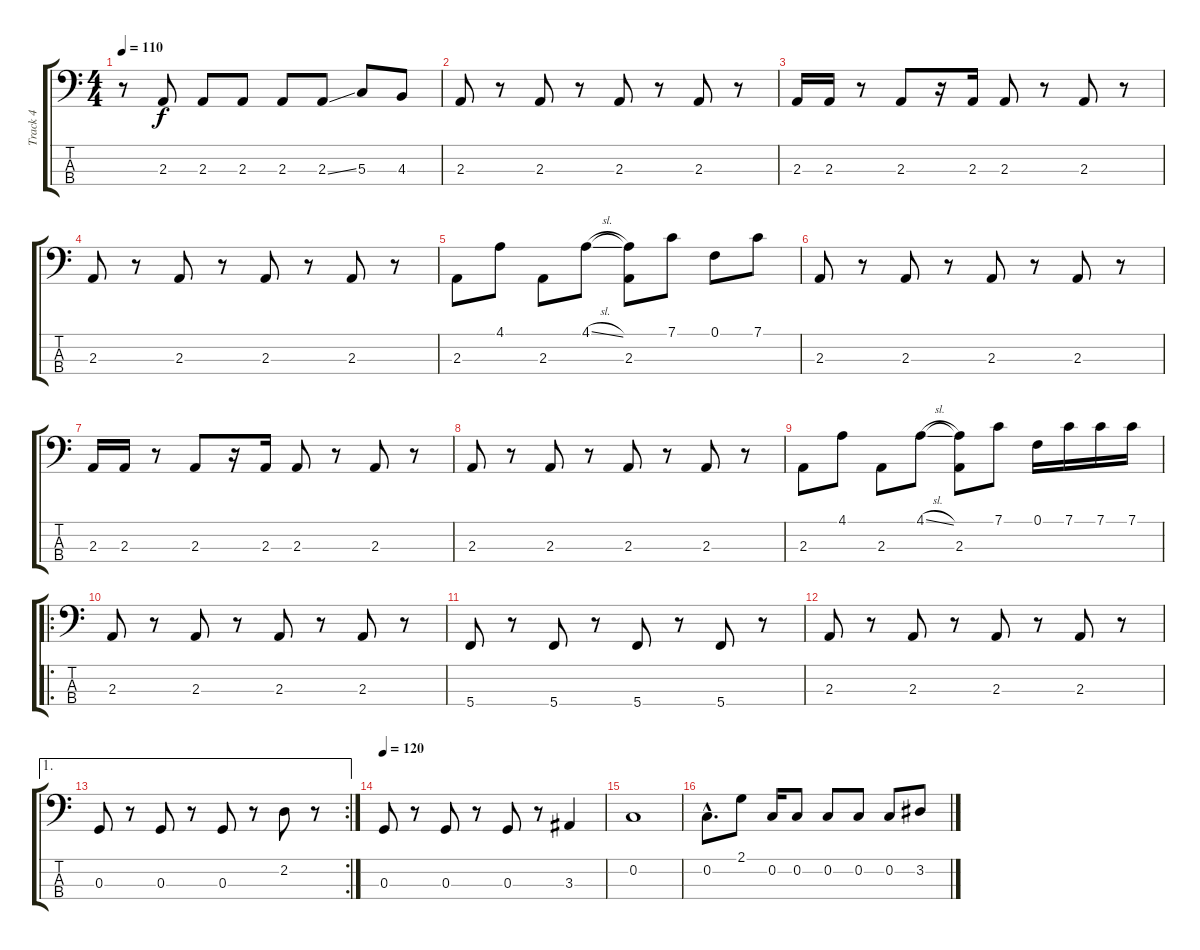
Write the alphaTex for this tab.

\track ("Track 4" "Track 4") {instrument electricbassfinger}
\staff {score tabs}
\tuning (F2 C2 G1 C1) {hide}
\ts (4 4)
\tempo 110
\clef f4
\ks c
r.8{dy f} 2.3.8 2.3.8 2.3.8 2.3.8 2.3{ss}.8 5.3.8 4.3.8 |
2.3.8 r.8 2.3.8 r.8 2.3.8 r.8 2.3.8 r.8 |
2.3.16 2.3.16 r.8 2.3.8 r.16 2.3.16 2.3.8 r.8 2.3.8 r.8 |
2.3.8 r.8 2.3.8 r.8 2.3.8 r.8 2.3.8 r.8 |
2.3.8 4.1.8 2.3.8 4.1{sl}.8 (4.1{t} 2.3).8 7.1.8 0.1.8 7.1.8 |
2.3.8 r.8 2.3.8 r.8 2.3.8 r.8 2.3.8 r.8 |
2.3.16 2.3.16 r.8 2.3.8 r.16 2.3.16 2.3.8 r.8 2.3.8 r.8 |
2.3.8 r.8 2.3.8 r.8 2.3.8 r.8 2.3.8 r.8 |
2.3.8 4.1.8 2.3.8 4.1{sl}.8 (4.1{t} 2.3).8 7.1.8 0.1.16 7.1.16 7.1.16 7.1.16 |
\ro
2.3.8 r.8 2.3.8 r.8 2.3.8 r.8 2.3.8 r.8 |
5.4.8 r.8 5.4.8 r.8 5.4.8 r.8 5.4.8 r.8 |
2.3.8 r.8 2.3.8 r.8 2.3.8 r.8 2.3.8 r.8 |
\ae 1
\rc 2
0.3.8 r.8 0.3.8 r.8 0.3.8 r.8 2.2.8 r.8 |
\tempo 120
0.3.8 r.8 0.3.8 r.8 0.3.8 r.8 3.3.4 |
0.2.1 |
0.2{hac}.8{d} 2.1.8 0.2.16 0.2.8 0.2.8 0.2.8 0.2.8 3.2.8
